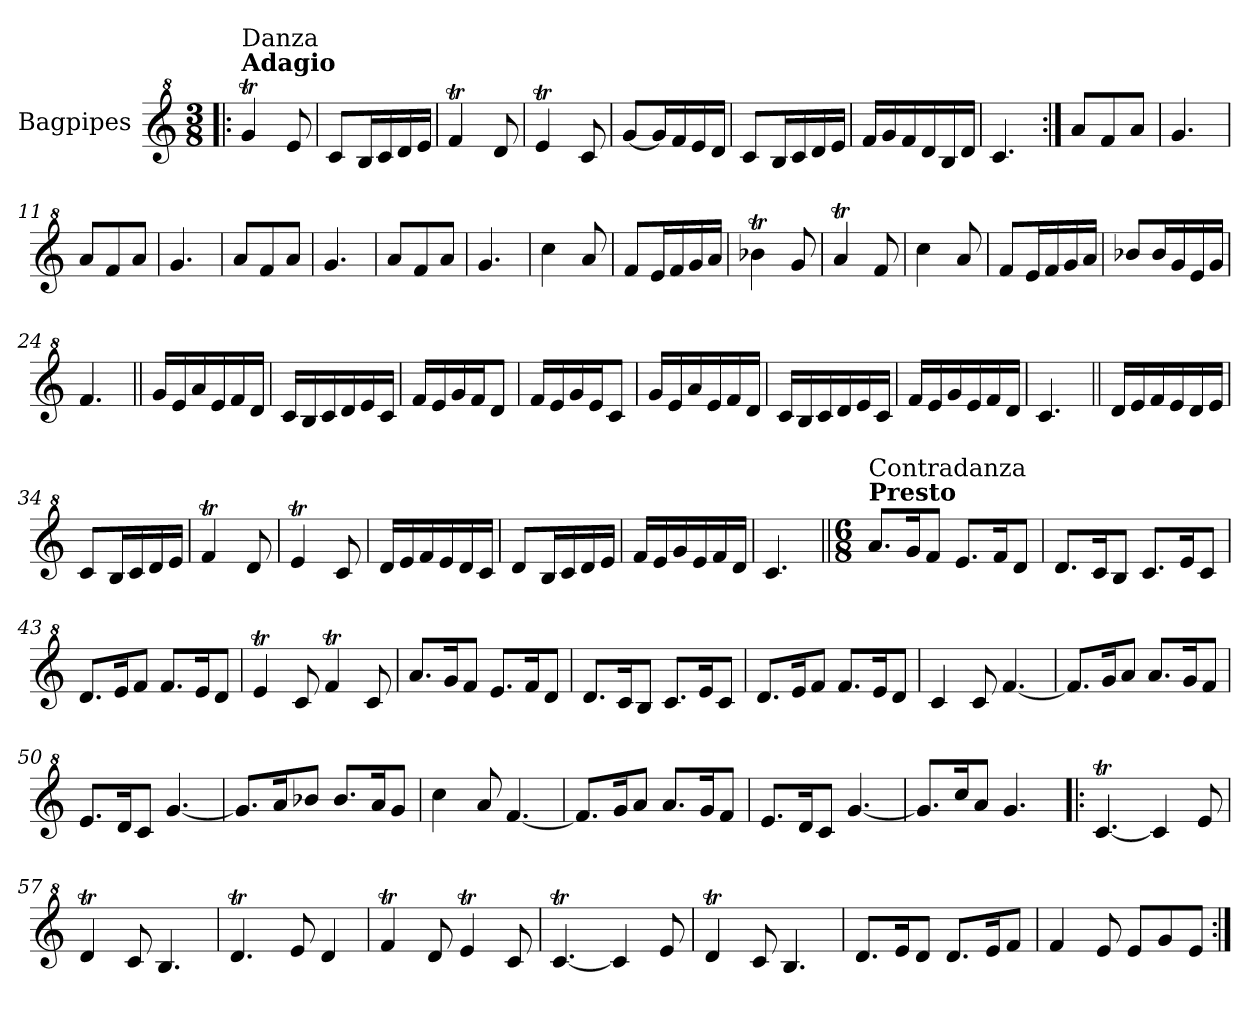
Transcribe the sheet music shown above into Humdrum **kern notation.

**kern
*part1
*staff1
*I"Bagpipes
*I'Bag
*clefG^2
*k[]
*M3/8
=1!|:
!LO:TX:a:B:t=Adagio
!LO:TX:a:t=Danza
4ggT/
8ee/
=2
8cc/L
16b/L
16cc/
16dd/
16ee/JJ
=3
4ffT/
8dd/
=4
4eet/
8cc/
=5
[8gg/L
16gg/L]
16ff/
16ee/
16dd/JJ
=6
8cc/L
16b/L
16cc/
16dd/
16ee/JJ
=7
16ff/LL
16gg/
16ff/
16dd/
16b/
16dd/JJ
=8
4.cc/
=9:|!
8aa/L
8ff/
8aa/J
=10
4.gg/
!!LO:LB:g=z
=11
8aa/L
8ff/
8aa/J
=12
4.gg/
=13
8aa/L
8ff/
8aa/J
=14
4.gg/
=15
8aa/L
8ff/
8aa/J
=16
4.gg/
=17
4ccc\
8aa/
=18
8ff/L
16ee/L
16ff/
16gg/
16aa/JJ
=19
4bb-XT\
8gg/
=20
4aaT/
8ff/
=21
4ccc\
8aa/
=22
8ff/L
16ee/L
16ff/
16gg/
16aa/JJ
!!LO:LB:g=z
=23
8bb-X/L
16bb-/L
16gg/
16ee/
16gg/JJ
=24
4.ff/
=25||
16gg/LL
16ee/
16aa/
16ee/
16ff/
16dd/JJ
=26
16cc/LL
16b/
16cc/
16dd/
16ee/
16cc/JJ
=27
16ff/LL
16ee/
16gg/
16ff/J
8dd/J
=28
16ff/LL
16ee/
16gg/
16ee/J
8cc/J
=29
16gg/LL
16ee/
16aa/
16ee/
16ff/
16dd/JJ
=30
16cc/LL
16b/
16cc/
16dd/
16ee/
16cc/JJ
!!LO:LB:g=z
=31
16ff/LL
16ee/
16gg/
16ee/
16ff/
16dd/JJ
=32
4.cc/
=33||
16dd/LL
16ee/
16ff/
16ee/
16dd/
16ee/JJ
=34
8cc/L
16b/L
16cc/
16dd/
16ee/JJ
=35
4ffT/
8dd/
=36
4eet/
8cc/
=37
16dd/LL
16ee/
16ff/
16ee/
16dd/
16cc/JJ
=38
8dd/L
16b/L
16cc/
16dd/
16ee/JJ
=39
16ff/LL
16ee/
16gg/
16ee/
16ff/
16dd/JJ
!!LO:LB:g=z
=40
4.cc/
=41||
*M6/8
!LO:TX:a:B:t=Presto
!LO:TX:a:t=Contradanza
8.aa/L
16gg/K
8ff/J
8.ee/L
16ff/K
8dd/J
=42
8.dd/L
16cc/K
8b/J
8.cc/L
16ee/K
8cc/J
=43
8.dd/L
16ee/K
8ff/J
8.ff/L
16ee/K
8dd/J
=44
4eet/
8cc/
4ffT/
8cc/
=45
8.aa/L
16gg/K
8ff/J
8.ee/L
16ff/K
8dd/J
=46
8.dd/L
16cc/K
8b/J
8.cc/L
16ee/K
8cc/J
!!LO:LB:g=z
=47
8.dd/L
16ee/K
8ff/J
8.ff/L
16ee/K
8dd/J
=48
4cc/
8cc/
[4.ff/
=49
8.ff/L]
16gg/K
8aa/J
8.aa/L
16gg/K
8ff/J
=50
8.ee/L
16dd/K
8cc/J
[4.gg/
=51
8.gg/L]
16aa/K
8bb-X/J
8.bb-/L
16aa/K
8gg/J
=52
4ccc\
8aa/
[4.ff/
=53
8.ff/L]
16gg/K
8aa/J
8.aa/L
16gg/K
8ff/J
!!LO:LB:g=z
=54
8.ee/L
16dd/K
8cc/J
[4.gg/
=55
8.gg/L]
16ccc/K
8aa/J
4.gg/
=56!|:
[4.ccT/
4cc/]
8ee/
=57
4ddT/
8cc/
4.b/
=58
4.ddT/
8ee/
4dd/
=59
4ffT/
8dd/
4eet/
8cc/
=60
[4.ccT/
4cc/]
8ee/
=61
4ddT/
8cc/
4.b/
!!LO:LB:g=z
=62
8.dd/L
16ee/K
8dd/J
8.dd/L
16ee/K
8ff/J
=63
4ff/
8ee/
8ee/L
8gg/
8ee/J
=:|!
*-
